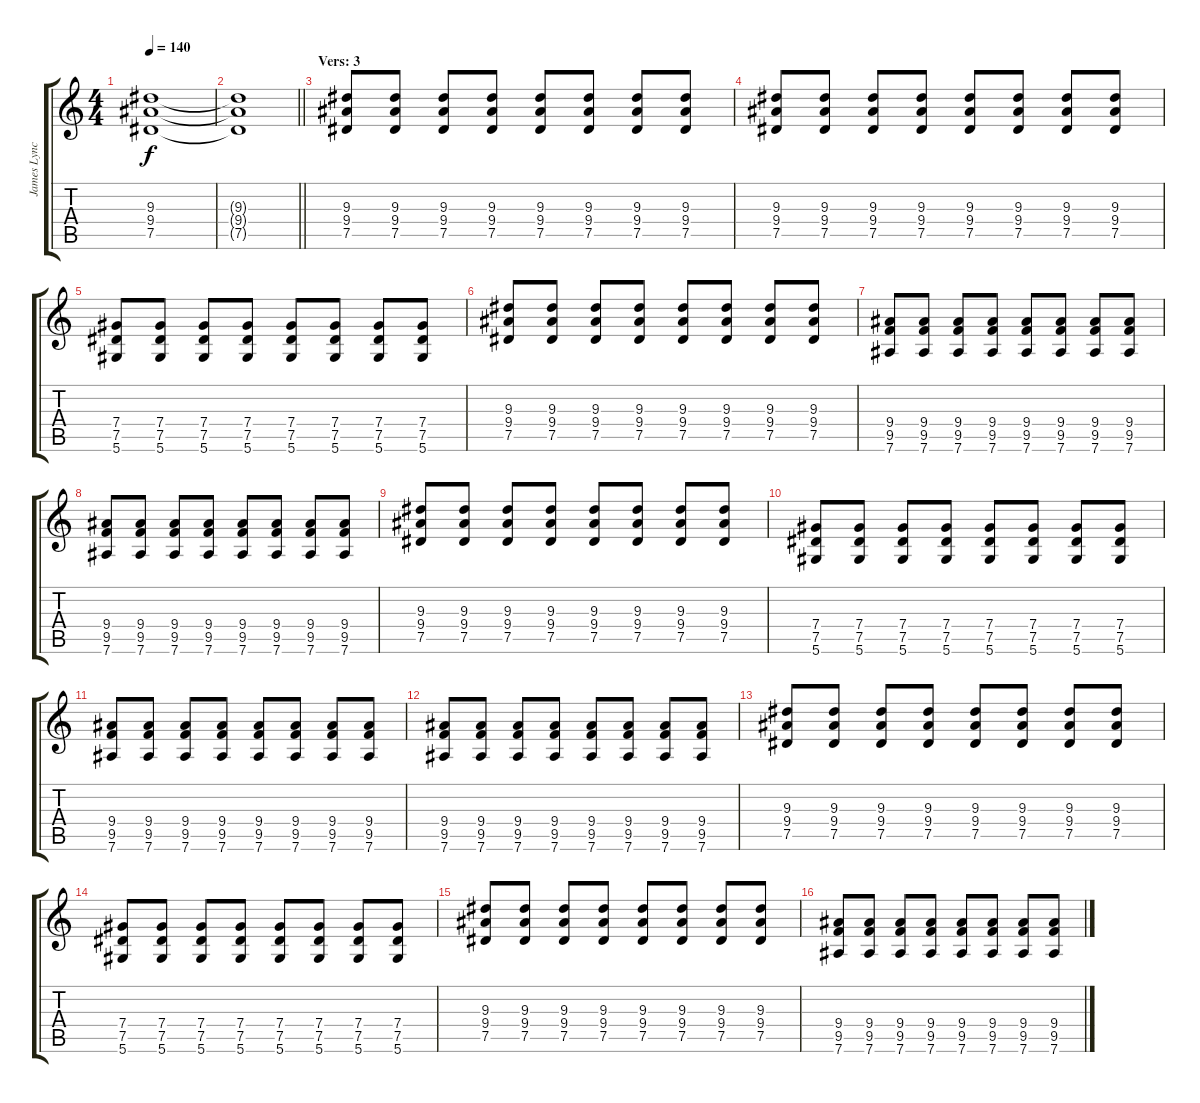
\track ("James Lynch" "James Lync") {instrument overdrivenguitar}
\staff {score tabs}
\tuning (Eb4 Bb3 Gb3 Db3 Ab2 Eb2) {hide}
\ts (4 4)
\tempo 140
\clef g2
\ks c
(9.3 9.4 7.5).1{dy f} |
\barLineRight lightlight
(9.3{t} 9.4{t} 7.5{t}).1 |
\section ("" "Vers: 3")
(9.3 9.4 7.5).8{volume 11} (9.3 9.4 7.5).8 (9.3 9.4 7.5).8 (9.3 9.4 7.5).8 (9.3 9.4 7.5).8 (9.3 9.4 7.5).8 (9.3 9.4 7.5).8 (9.3 9.4 7.5).8 |
(9.3 9.4 7.5).8 (9.3 9.4 7.5).8 (9.3 9.4 7.5).8 (9.3 9.4 7.5).8 (9.3 9.4 7.5).8 (9.3 9.4 7.5).8 (9.3 9.4 7.5).8 (9.3 9.4 7.5).8 |
(7.4 7.5 5.6).8 (7.4 7.5 5.6).8 (7.4 7.5 5.6).8 (7.4 7.5 5.6).8 (7.4 7.5 5.6).8 (7.4 7.5 5.6).8 (7.4 7.5 5.6).8 (7.4 7.5 5.6).8 |
(9.3 9.4 7.5).8 (9.3 9.4 7.5).8 (9.3 9.4 7.5).8 (9.3 9.4 7.5).8 (9.3 9.4 7.5).8 (9.3 9.4 7.5).8 (9.3 9.4 7.5).8 (9.3 9.4 7.5).8 |
(9.4 9.5 7.6).8 (9.4 9.5 7.6).8 (9.4 9.5 7.6).8 (9.4 9.5 7.6).8 (9.4 9.5 7.6).8 (9.4 9.5 7.6).8 (9.4 9.5 7.6).8 (9.4 9.5 7.6).8 |
(9.4 9.5 7.6).8 (9.4 9.5 7.6).8 (9.4 9.5 7.6).8 (9.4 9.5 7.6).8 (9.4 9.5 7.6).8 (9.4 9.5 7.6).8 (9.4 9.5 7.6).8 (9.4 9.5 7.6).8 |
(9.3 9.4 7.5).8 (9.3 9.4 7.5).8 (9.3 9.4 7.5).8 (9.3 9.4 7.5).8 (9.3 9.4 7.5).8 (9.3 9.4 7.5).8 (9.3 9.4 7.5).8 (9.3 9.4 7.5).8 |
(7.4 7.5 5.6).8 (7.4 7.5 5.6).8 (7.4 7.5 5.6).8 (7.4 7.5 5.6).8 (7.4 7.5 5.6).8 (7.4 7.5 5.6).8 (7.4 7.5 5.6).8 (7.4 7.5 5.6).8 |
(9.4 9.5 7.6).8 (9.4 9.5 7.6).8 (9.4 9.5 7.6).8 (9.4 9.5 7.6).8 (9.4 9.5 7.6).8 (9.4 9.5 7.6).8 (9.4 9.5 7.6).8 (9.4 9.5 7.6).8 |
(9.4 9.5 7.6).8 (9.4 9.5 7.6).8 (9.4 9.5 7.6).8 (9.4 9.5 7.6).8 (9.4 9.5 7.6).8 (9.4 9.5 7.6).8 (9.4 9.5 7.6).8 (9.4 9.5 7.6).8 |
(9.3 9.4 7.5).8 (9.3 9.4 7.5).8 (9.3 9.4 7.5).8 (9.3 9.4 7.5).8 (9.3 9.4 7.5).8 (9.3 9.4 7.5).8 (9.3 9.4 7.5).8 (9.3 9.4 7.5).8 |
(7.4 7.5 5.6).8 (7.4 7.5 5.6).8 (7.4 7.5 5.6).8 (7.4 7.5 5.6).8 (7.4 7.5 5.6).8 (7.4 7.5 5.6).8 (7.4 7.5 5.6).8 (7.4 7.5 5.6).8 |
(9.3 9.4 7.5).8 (9.3 9.4 7.5).8 (9.3 9.4 7.5).8 (9.3 9.4 7.5).8 (9.3 9.4 7.5).8 (9.3 9.4 7.5).8 (9.3 9.4 7.5).8 (9.3 9.4 7.5).8 |
(9.4 9.5 7.6).8 (9.4 9.5 7.6).8 (9.4 9.5 7.6).8 (9.4 9.5 7.6).8 (9.4 9.5 7.6).8 (9.4 9.5 7.6).8 (9.4 9.5 7.6).8 (9.4 9.5 7.6).8
